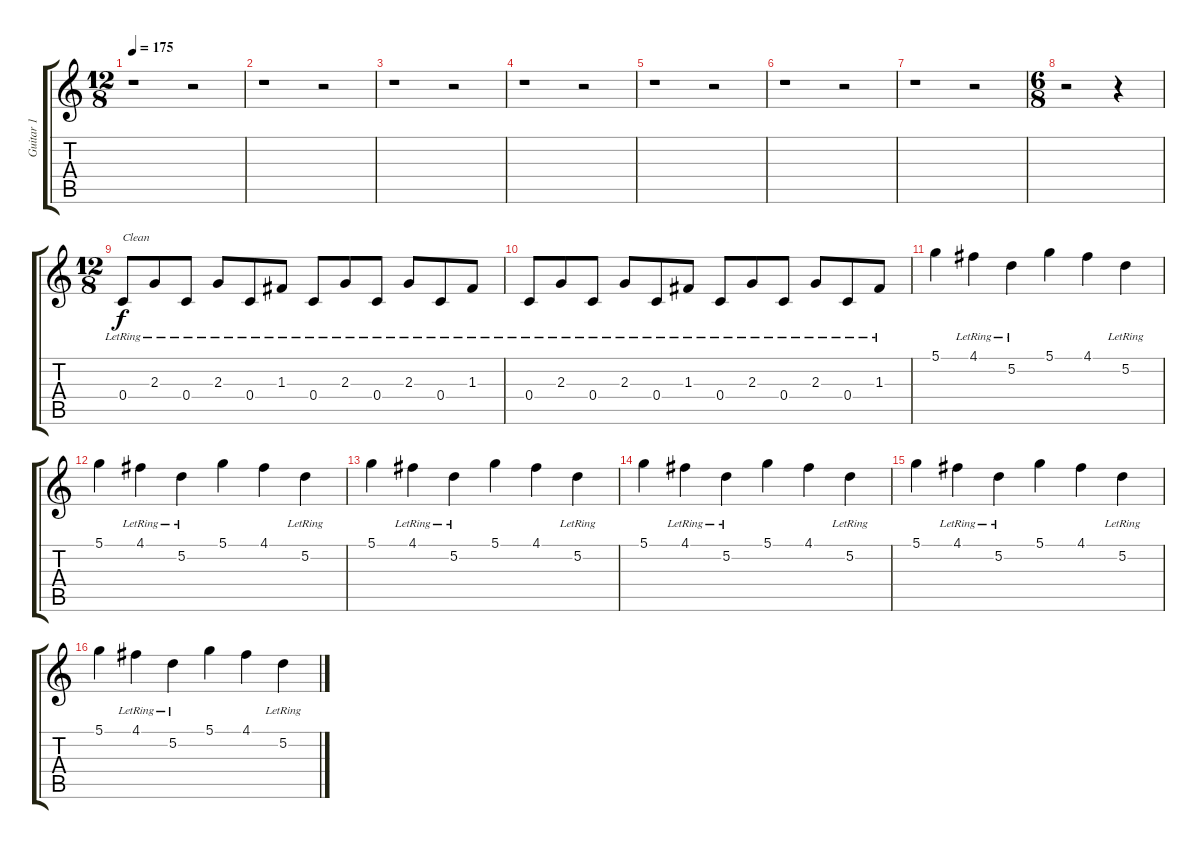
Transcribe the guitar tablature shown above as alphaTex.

\track ("Guitar 1" "Guitar 1") {instrument distortionguitar}
\staff {score tabs}
\tuning (D4 A3 F3 C3 G2 C2) {hide}
\ts (12 8)
\tempo 175
\clef g2
\ks c
r.1{dy f} r.2 |
r.1 r.2 |
r.1 r.2 |
r.1 r.2 |
r.1 r.2 |
r.1 r.2 |
r.1 r.2 |
\ts (6 8)
r.2 r.4 |
\ts (12 8)
0.4{lr}.8{txt "Clean"} 2.3{lr}.8 0.4{lr}.8 2.3{lr}.8 0.4{lr}.8 1.3{lr}.8 0.4{lr}.8 2.3{lr}.8 0.4{lr}.8 2.3{lr}.8 0.4{lr}.8 1.3{lr}.8 |
0.4{lr}.8 2.3{lr}.8 0.4{lr}.8 2.3{lr}.8 0.4{lr}.8 1.3{lr}.8 0.4{lr}.8 2.3{lr}.8 0.4{lr}.8 2.3{lr}.8 0.4{lr}.8 1.3{lr}.8 |
5.1.4{instrument distortionguitar} 4.1{lr}.4 5.2{lr}.4 5.1.4 4.1.4 5.2{lr}.4 |
5.1.4 4.1{lr}.4 5.2{lr}.4 5.1.4 4.1.4 5.2{lr}.4 |
5.1.4 4.1{lr}.4 5.2{lr}.4 5.1.4 4.1.4 5.2{lr}.4 |
5.1.4 4.1{lr}.4 5.2{lr}.4 5.1.4 4.1.4 5.2{lr}.4 |
5.1.4 4.1{lr}.4 5.2{lr}.4 5.1.4 4.1.4 5.2{lr}.4 |
5.1.4 4.1{lr}.4 5.2{lr}.4 5.1.4 4.1.4 5.2{lr}.4
